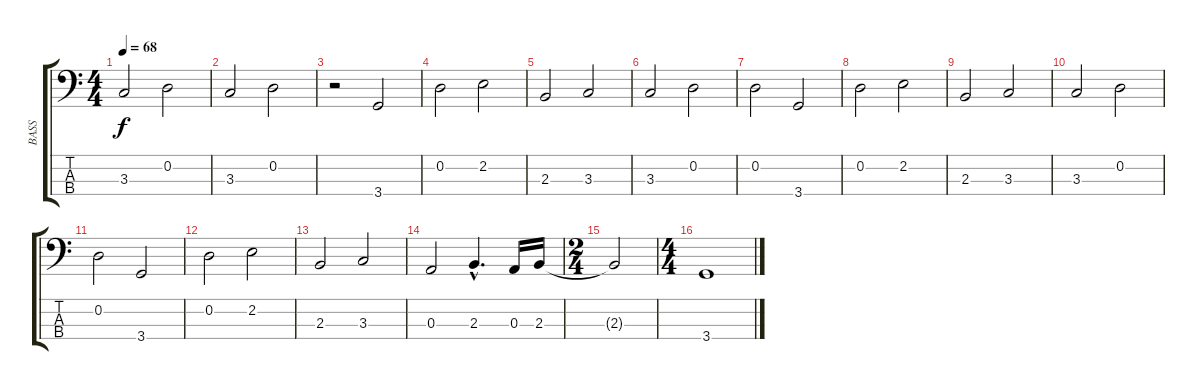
\track ("BASS" "BASS") {instrument electricbassfinger}
\staff {score tabs}
\tuning (G2 D2 A1 E1) {hide}
\ts (4 4)
\tempo 68
\clef f4
\ks c
3.3.2{dy f} 0.2.2 |
3.3.2 0.2.2 |
r.2 3.4.2 |
0.2.2 2.2.2 |
2.3.2 3.3.2 |
3.3.2 0.2.2 |
0.2.2 3.4.2 |
0.2.2 2.2.2 |
2.3.2 3.3.2 |
3.3.2 0.2.2 |
0.2.2 3.4.2 |
0.2.2 2.2.2 |
2.3.2 3.3.2 |
0.3.2 2.3{hac}.4{d} 0.3.16 2.3.16 |
\ts (2 4)
2.3{t}.2 |
\ts (4 4)
3.4.1
